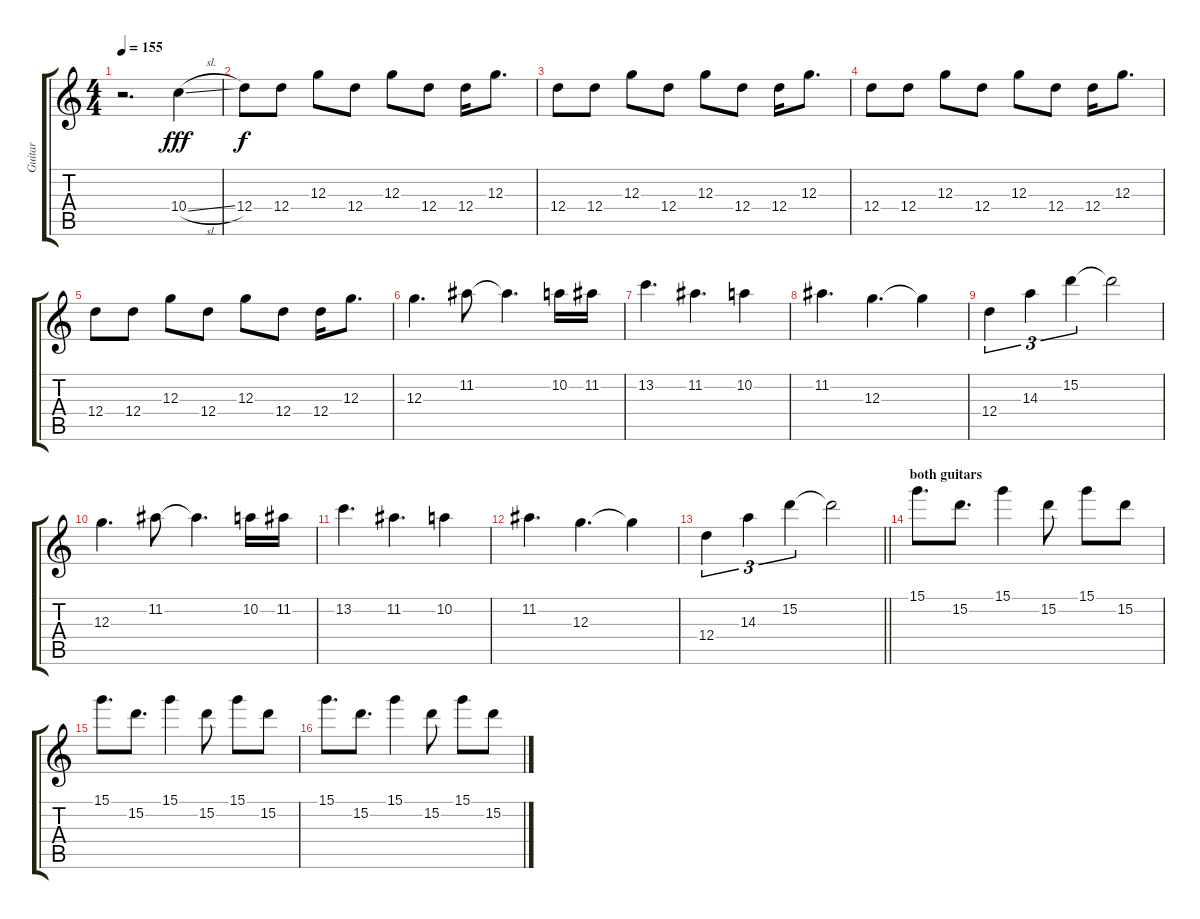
\track ("Guitar" "Guitar") {instrument overdrivenguitar}
\staff {score tabs}
\tuning (E4 B3 G3 D3 A2 E2) {hide}
\ts (4 4)
\tempo 155
\clef g2
\ks c
r.2{d dy fff instrument overdrivenguitar} 10.4{sl}.4 |
12.4.8{dy f} 12.4.8 12.3.8 12.4.8 12.3.8 12.4.8 12.4.16 12.3.8{d} |
12.4.8 12.4.8 12.3.8 12.4.8 12.3.8 12.4.8 12.4.16 12.3.8{d} |
12.4.8 12.4.8 12.3.8 12.4.8 12.3.8 12.4.8 12.4.16 12.3.8{d} |
12.4.8 12.4.8 12.3.8 12.4.8 12.3.8 12.4.8 12.4.16 12.3.8{d} |
12.3.4{d} 11.2.8 11.2{t}.4{d} 10.2.16 11.2.16 |
13.2.4{d} 11.2.4{d} 10.2.4 |
11.2.4{d} 12.3.4{d} 12.3{t}.4 |
12.4.4{tu (3 2)} 14.3.4{tu (3 2)} 15.2.4{tu (3 2)} 15.2{t}.2 |
12.3.4{d} 11.2.8 11.2{t}.4{d} 10.2.16 11.2.16 |
13.2.4{d} 11.2.4{d} 10.2.4 |
11.2.4{d} 12.3.4{d} 12.3{t}.4 |
\barLineRight lightlight
12.4.4{tu (3 2)} 14.3.4{tu (3 2)} 15.2.4{tu (3 2)} 15.2{t}.2 |
\section ("" "both guitars")
15.1.8{d} 15.2.8{d} 15.1.4 15.2.8 15.1.8 15.2.8 |
15.1.8{d} 15.2.8{d} 15.1.4 15.2.8 15.1.8 15.2.8 |
15.1.8{d} 15.2.8{d} 15.1.4 15.2.8 15.1.8 15.2.8
